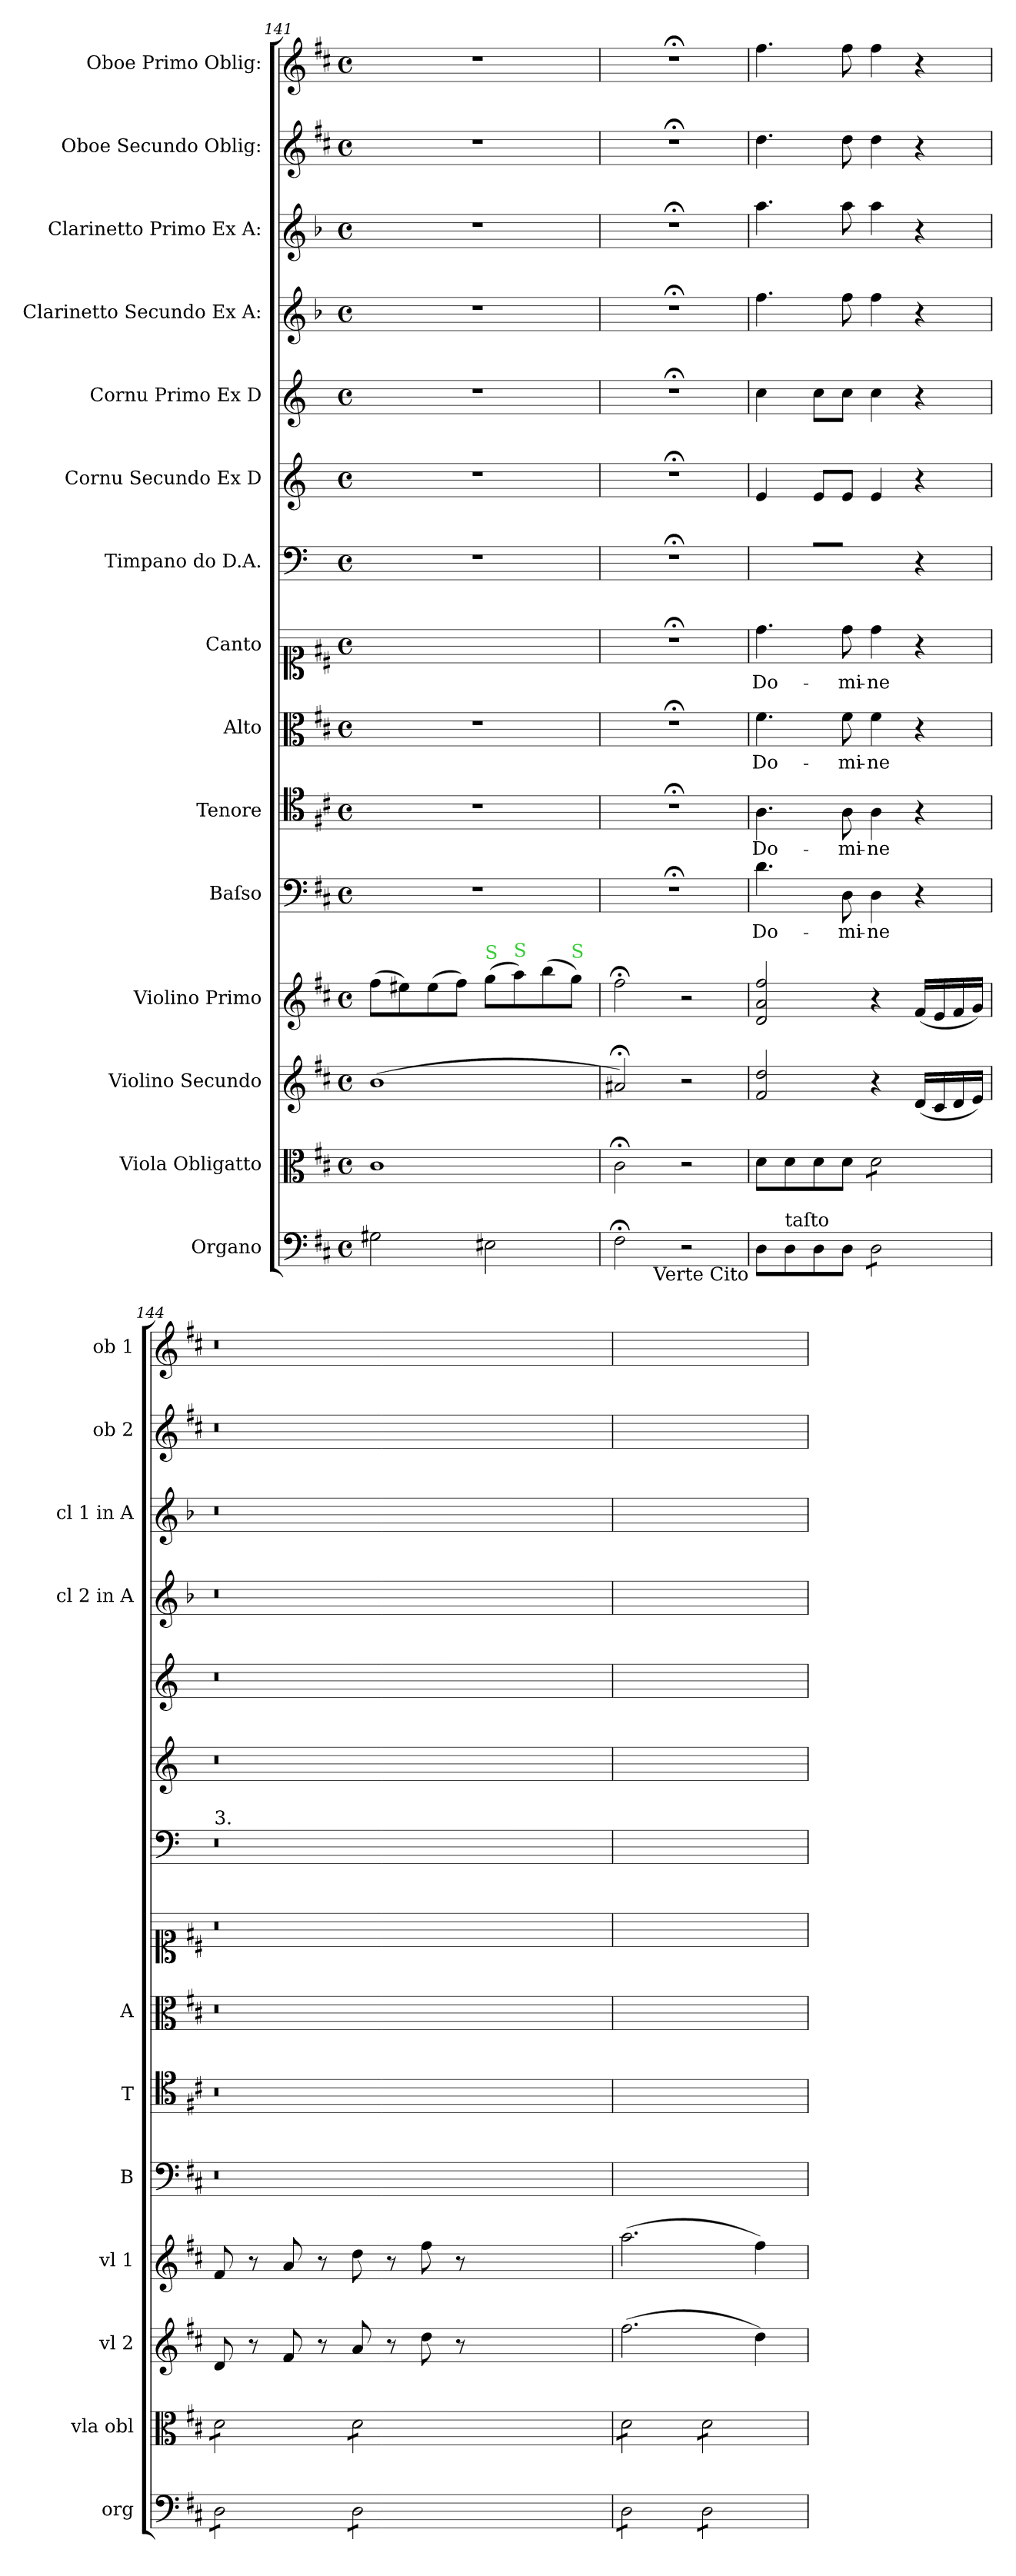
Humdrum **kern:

**kern	**dynam	**kern	**dynam	**kern	**dynam	**kern	**dynam	**kern	**text	**dynam	**kern	**text	**dynam	**kern	**text	**dynam	**kern	**text	**dynam	**kern	**kern	**kern	**kern	**dynam	**kern	**dynam	**kern	**dynam	**kern	**dynam
*part15	*part15	*part14	*part14	*part13	*part13	*part12	*part12	*part11	*part11	*part11	*part10	*part10	*part10	*part9	*part9	*part9	*part8	*part8	*part8	*part7	*part6	*part5	*part4	*part4	*part3	*part3	*part2	*part2	*part1	*part1
*staff15	*staff15	*staff14	*staff14	*staff13	*staff13	*staff12	*staff12	*staff11	*staff11	*staff11	*staff10	*staff10	*staff10	*staff9	*staff9	*staff9	*staff8	*staff8	*staff8	*staff7	*staff6	*staff5	*staff4	*staff4	*staff3	*staff3	*staff2	*staff2	*staff1	*staff1
*I"Organo	*	*I"Viola Obligatto	*	*I"Violino Secundo	*	*I"Violino Primo	*	*I"Baſso	*	*	*I"Tenore	*	*	*I"Alto	*	*	*I"Canto	*	*	*I"Timpano do D.A.	*I"Cornu Secundo Ex D	*I"Cornu Primo Ex D	*I"Clarinetto Secundo Ex A:	*	*I"Clarinetto Primo Ex A:	*	*I"Oboe Secundo Oblig:	*	*I"Oboe Primo Oblig:	*
*I'org	*	*I'vla obl	*	*I'vl 2	*	*I'vl 1	*	*I'B	*	*	*I'T	*	*	*I'A	*	*	*	*	*	*	*	*	*I'cl 2 in A	*	*I'cl 1 in A	*	*I'ob 2	*	*I'ob 1	*
*clefF4	*	*clefC3	*	*clefG2	*	*clefG2	*	*clefF4	*	*	*clefC4	*	*	*clefC3	*	*	*clefC1	*	*	*clefF4	*clefG2	*clefG2	*clefG2	*	*clefG2	*	*clefG2	*	*clefG2	*
*	*	*	*	*	*	*	*	*	*	*	*	*	*	*	*	*	*	*	*	*	*ITrd6c10	*ITrd6c10	*ITrd2c3	*	*ITrd2c3	*	*	*	*	*
*k[f#c#]	*	*k[f#c#]	*	*k[f#c#]	*	*k[f#c#]	*	*k[f#c#]	*	*	*k[f#c#]	*	*	*k[f#c#]	*	*	*k[f#c#]	*	*	*k[]	*k[f#c#]	*k[f#c#]	*k[f#c#]	*	*k[f#c#]	*	*k[f#c#]	*	*k[f#c#]	*
*D:	*	*D:	*	*D:	*	*D:	*	*D:	*	*	*D:	*	*	*D:	*	*	*D:	*	*	*	*D:	*D:	*D:	*	*D:	*	*D:	*	*D:	*
*M4/4	*	*M4/4	*	*M4/4	*	*M4/4	*	*M4/4	*	*	*M4/4	*	*	*M4/4	*	*	*M4/4	*	*	*M4/4	*M4/4	*M4/4	*M4/4	*	*M4/4	*	*M4/4	*	*M4/4	*
*met(c)	*	*met(c)	*	*met(c)	*	*met(c)	*	*met(c)	*	*	*met(c)	*	*	*met(c)	*	*	*met(c)	*	*	*met(c)	*met(c)	*met(c)	*met(c)	*	*met(c)	*	*met(c)	*	*met(c)	*
=141	=141	=141	=141	=141	=141	=141	=141	=141	=141	=141	=141	=141	=141	=141	=141	=141	=141	=141	=141	=141	=141	=141	=141	=141	=141	=141	=141	=141	=141	=141
2G#X\	.	1c#	.	(<1b	.	(8ff#\L	.	1r	.	.	1r	.	.	1r	.	.	1ryy	.	.	1r	1r	1r	1r	.	1r	.	1r	.	1r	.
.	.	.	.	.	.	8ee#X\)	.	.	.	.	.	.	.	.	.	.	.	.	.	.	.	.	.	.	.	.	.	.	.	.
.	.	.	.	.	.	(8ee#\	.	.	.	.	.	.	.	.	.	.	.	.	.	.	.	.	.	.	.	.	.	.	.	.
.	.	.	.	.	.	8ff#\J)	.	.	.	.	.	.	.	.	.	.	.	.	.	.	.	.	.	.	.	.	.	.	.	.
!	!	!	!	!	!	!LO:TX:a:color=limegreen:t=S	!	!	!	!	!	!	!	!	!	!	!	!	!	!	!	!	!	!	!	!	!	!	!	!
2E#X\	.	.	.	.	.	(8gg\L	.	.	.	.	.	.	.	.	.	.	.	.	.	.	.	.	.	.	.	.	.	.	.	.
!	!	!	!	!	!	!LO:TX:a:color=limegreen:t=S	!	!	!	!	!	!	!	!	!	!	!	!	!	!	!	!	!	!	!	!	!	!	!	!
.	.	.	.	.	.	8aa\)	.	.	.	.	.	.	.	.	.	.	.	.	.	.	.	.	.	.	.	.	.	.	.	.
.	.	.	.	.	.	(8bb\	.	.	.	.	.	.	.	.	.	.	.	.	.	.	.	.	.	.	.	.	.	.	.	.
!	!	!	!	!	!	!LO:TX:a:color=limegreen:t=S	!	!	!	!	!	!	!	!	!	!	!	!	!	!	!	!	!	!	!	!	!	!	!	!
.	.	.	.	.	.	8gg\J)	.	.	.	.	.	.	.	.	.	.	.	.	.	.	.	.	.	.	.	.	.	.	.	.
=142	=142	=142	=142	=142	=142	=142	=142	=142	=142	=142	=142	=142	=142	=142	=142	=142	=142	=142	=142	=142	=142	=142	=142	=142	=142	=142	=142	=142	=142	=142
2F#;<\	.	2c#;<\	.	2a#X;</)	.	2ff#;<\	.	1r;<	.	.	1r;<	.	.	1r;<	.	.	1r;<	.	.	1r;<	1r;<	1r;<	1r;<	.	1r;<	.	1r;<	.	1r;<	.
2r	.	2r	.	2r	.	2r	.	.	.	.	.	.	.	.	.	.	.	.	.	.	.	.	.	.	.	.	.	.	.	.
!LO:TX:b:rj:t=Verte Cito	!	!	!	!	!	!	!	!	!	!	!	!	!	!	!	!	!	!	!	!	!	!	!	!	!	!	!	!	!	!
=143	=143	=143	=143	=143	=143	=143	=143	=143	=143	=143	=143	=143	=143	=143	=143	=143	=143	=143	=143	=143	=143	=143	=143	=143	=143	=143	=143	=143	=143	=143
!	!LO:DY:a	!	!LO:DY:a	!	!LO:DY:a:rj	!	!LO:DY:a	!	!	!LO:DY:a	!	!	!LO:DY:a	!	!	!LO:DY:a	!	!	!LO:DY:a	!	!	!	!	!LO:DY:a	!	!LO:DY:a	!	!LO:DY:a	!	!LO:DY:a
8D\L	for&colon;	8d\L	f&colon;	2f#/ 2dd/	for&colon;	2d/ 2a/ 2ff#/	for&colon;	4.d\	Do-	for&colon;	4.A\	Do-	for&colon;	4.f#\	Do-	for&colon;	4.dd\	Do-	for&colon;	4R\	4F#/	4d\	4.dd\	for&colon;	4.ff#\	for&colon;	4.dd\	for&colon;	4.ff#\	for&colon;
!LO:TX:a:t=taſto	!	!	!	!	!	!	!	!	!	!	!	!	!	!	!	!	!	!	!	!	!	!	!	!	!	!	!	!	!	!
8D\	.	8d\	.	.	.	.	.	.	.	.	.	.	.	.	.	.	.	.	.	.	.	.	.	.	.	.	.	.	.	.
8D\	.	8d\	.	.	.	.	.	.	.	.	.	.	.	.	.	.	.	.	.	8R\L	8F#/L	8d\L	.	.	.	.	.	.	.	.
8D\J	.	8d\J	.	.	.	.	.	8D\	-mi-	.	8A\	-mi-	.	8f#\	-mi-	.	8dd\	-mi-	.	8R\J	8F#/J	8d\J	8dd\	.	8ff#\	.	8dd\	.	8ff#\	.
!	!LO:DY:a	!	!LO:DY:a	!	!	!	!	!	!	!	!	!	!	!	!	!	!	!	!	!	!	!	!	!	!	!	!	!	!	!
*tremolo	*	*	*	*	*	*	*	*	*	*	*	*	*	*	*	*	*	*	*	*	*	*	*	*	*	*	*	*	*	*
*	*	*tremolo	*	*	*	*	*	*	*	*	*	*	*	*	*	*	*	*	*	*	*	*	*	*	*	*	*	*	*	*
8D\L	p&colon;	8d\L	p&colon;	4r	.	4r	.	4D\	-ne	.	4A\	-ne	.	4f#\	-ne	.	4dd\	-ne	.	4R\	4F#/	4d\	4dd\	.	4ff#\	.	4dd\	.	4ff#\	.
8D\	.	8d\	.	.	.	.	.	.	.	.	.	.	.	.	.	.	.	.	.	.	.	.	.	.	.	.	.	.	.	.
!	!	!	!	!	!LO:DY:a	!	!LO:DY:a	!	!	!	!	!	!	!	!	!	!	!	!	!	!	!	!	!	!	!	!	!	!	!
8D\	.	8d\	.	(16d/LL	pio&colon;	(16f#/LL	p&colon;	4r	.	.	4r	.	.	4r	.	.	4r	.	.	4r	4r	4r	4r	.	4r	.	4r	.	4r	.
.	.	.	.	16c#/	.	16e/	.	.	.	.	.	.	.	.	.	.	.	.	.	.	.	.	.	.	.	.	.	.	.	.
8D\J	.	8d\J	.	16d/	.	16f#/	.	.	.	.	.	.	.	.	.	.	.	.	.	.	.	.	.	.	.	.	.	.	.	.
.	.	.	.	16e/JJ)	.	16g/JJ)	.	.	.	.	.	.	.	.	.	.	.	.	.	.	.	.	.	.	.	.	.	.	.	.
=144	=144	=144	=144	=144	=144	=144	=144	=144	=144	=144	=144	=144	=144	=144	=144	=144	=144	=144	=144	=144	=144	=144	=144	=144	=144	=144	=144	=144	=144	=144
!	!	!	!	!	!	!	!	!	!	!	!	!	!	!	!	!	!	!	!	!LO:TX:a:t=3.	!	!	!	!	!	!	!	!	!	!
8D\L	.	8d\L	.	8d/	.	8f#/	.	0r	.	.	0r	.	.	0r	.	.	0r	.	.	0r	0r	0r	0r	.	0r	.	0r	.	0r	.
8D\	.	8d\	.	8r	.	8r	.	.	.	.	.	.	.	.	.	.	.	.	.	.	.	.	.	.	.	.	.	.	.	.
8D\	.	8d\	.	8f#/	.	8a/	.	.	.	.	.	.	.	.	.	.	.	.	.	.	.	.	.	.	.	.	.	.	.	.
8D\J	.	8d\J	.	8r	.	8r	.	.	.	.	.	.	.	.	.	.	.	.	.	.	.	.	.	.	.	.	.	.	.	.
8D\L	.	8d\L	.	8a/	.	8dd\	.	.	.	.	.	.	.	.	.	.	.	.	.	.	.	.	.	.	.	.	.	.	.	.
8D\	.	8d\	.	8r	.	8r	.	.	.	.	.	.	.	.	.	.	.	.	.	.	.	.	.	.	.	.	.	.	.	.
8D\	.	8d\	.	8dd\	.	8ff#\	.	.	.	.	.	.	.	.	.	.	.	.	.	.	.	.	.	.	.	.	.	.	.	.
8D\J	.	8d\J	.	8r	.	8r	.	.	.	.	.	.	.	.	.	.	.	.	.	.	.	.	.	.	.	.	.	.	.	.
1ryy	.	1ryy	.	1ryy	.	1ryy	.	.	.	.	.	.	.	.	.	.	.	.	.	.	.	.	.	.	.	.	.	.	.	.
=145	=145	=145	=145	=145	=145	=145	=145	=145	=145	=145	=145	=145	=145	=145	=145	=145	=145	=145	=145	=145	=145	=145	=145	=145	=145	=145	=145	=145	=145	=145
8D\L	.	8d\L	.	(2.ff#\	.	(2.aa\	.	1ryy	.	.	1ryy	.	.	1ryy	.	.	1ryy	.	.	1ryy	1ryy	1ryy	1ryy	.	1ryy	.	1ryy	.	1ryy	.
8D\	.	8d\	.	.	.	.	.	.	.	.	.	.	.	.	.	.	.	.	.	.	.	.	.	.	.	.	.	.	.	.
8D\	.	8d\	.	.	.	.	.	.	.	.	.	.	.	.	.	.	.	.	.	.	.	.	.	.	.	.	.	.	.	.
8D\J	.	8d\J	.	.	.	.	.	.	.	.	.	.	.	.	.	.	.	.	.	.	.	.	.	.	.	.	.	.	.	.
8D\L	.	8d\L	.	.	.	.	.	.	.	.	.	.	.	.	.	.	.	.	.	.	.	.	.	.	.	.	.	.	.	.
8D\	.	8d\	.	.	.	.	.	.	.	.	.	.	.	.	.	.	.	.	.	.	.	.	.	.	.	.	.	.	.	.
8D\	.	8d\	.	4dd\)	.	4ff#\)	.	.	.	.	.	.	.	.	.	.	.	.	.	.	.	.	.	.	.	.	.	.	.	.
8D\J	.	8d\J	.	.	.	.	.	.	.	.	.	.	.	.	.	.	.	.	.	.	.	.	.	.	.	.	.	.	.	.
*	*	*Xtremolo	*	*	*	*	*	*	*	*	*	*	*	*	*	*	*	*	*	*	*	*	*	*	*	*	*	*	*	*
*Xtremolo	*	*	*	*	*	*	*	*	*	*	*	*	*	*	*	*	*	*	*	*	*	*	*	*	*	*	*	*	*	*
=	=	=	=	=	=	=	=	=	=	=	=	=	=	=	=	=	=	=	=	=	=	=	=	=	=	=	=	=	=	=
*-	*-	*-	*-	*-	*-	*-	*-	*-	*-	*-	*-	*-	*-	*-	*-	*-	*-	*-	*-	*-	*-	*-	*-	*-	*-	*-	*-	*-	*-	*-
